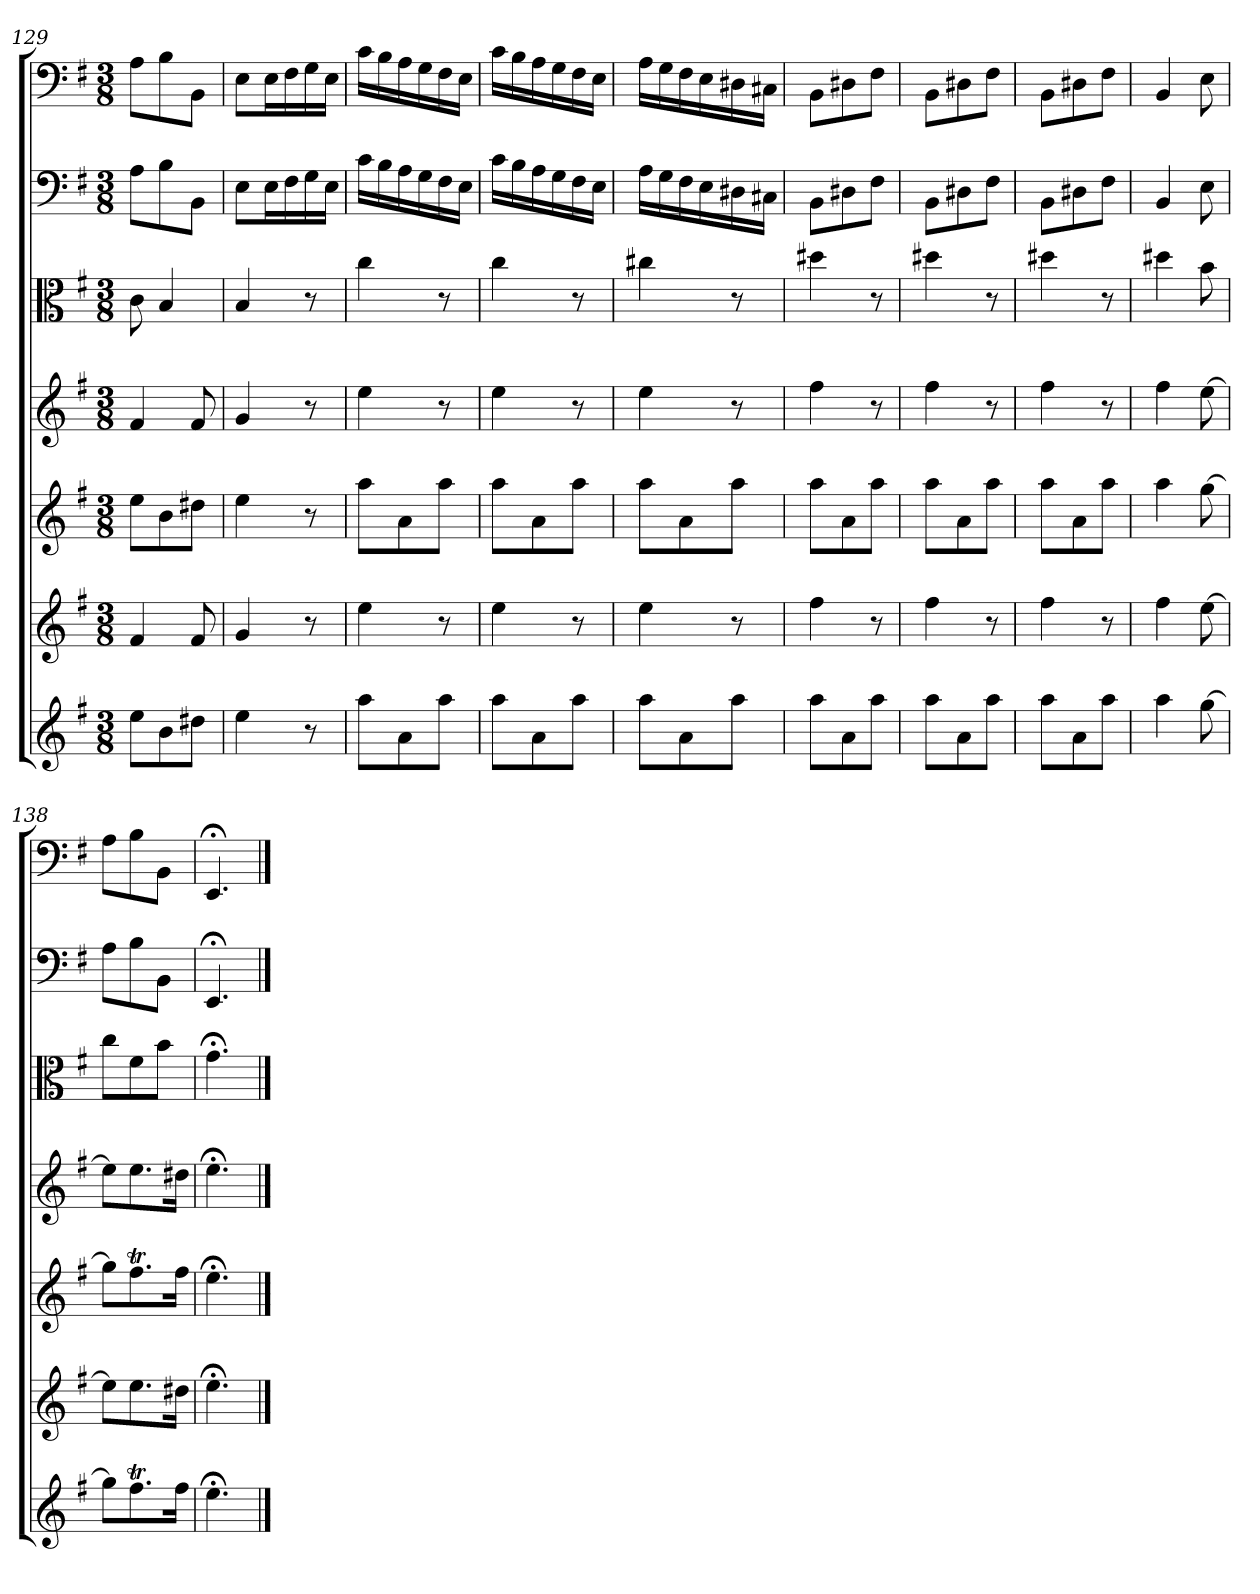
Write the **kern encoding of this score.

**kern	**kern	**kern	**kern	**kern	**kern	**kern
*part7	*part6	*part5	*part4	*part3	*part2	*part1
*staff7	*staff6	*staff5	*staff4	*staff3	*staff2	*staff1
*clefG2	*clefG2	*clefG2	*clefG2	*clefC3	*clefF4	*clefF4
*k[f#]	*k[f#]	*k[f#]	*k[f#]	*k[f#]	*k[f#]	*k[f#]
*e:	*e:	*e:	*e:	*e:	*e:	*e:
*M3/8	*M3/8	*M3/8	*M3/8	*M3/8	*M3/8	*M3/8
=129	=129	=129	=129	=129	=129	=129
8ee\L	4f#/	8ee\L	4f#/	8c\	8A\L	8A\L
8b\	.	8b\	.	4B/	8B\	8B\
8dd#X\J	8f#/	8dd#X\J	8f#/	.	8BB\J	8BB\J
=130	=130	=130	=130	=130	=130	=130
4ee\	4g/	4ee\	4g/	4B/	8E\L	8E\L
.	.	.	.	.	16E\L	16E\L
.	.	.	.	.	16F#\	16F#\
8r	8r	8r	8r	8r	16G\	16G\
.	.	.	.	.	16E\JJ	16E\JJ
=131	=131	=131	=131	=131	=131	=131
8aa\L	4ee\	8aa\L	4ee\	4cc\	16c\LL	16c\LL
.	.	.	.	.	16B\	16B\
8a\	.	8a\	.	.	16A\	16A\
.	.	.	.	.	16G\	16G\
8aa\J	8r	8aa\J	8r	8r	16F#\	16F#\
.	.	.	.	.	16E\JJ	16E\JJ
=132	=132	=132	=132	=132	=132	=132
8aa\L	4ee\	8aa\L	4ee\	4cc\	16c\LL	16c\LL
.	.	.	.	.	16B\	16B\
8a\	.	8a\	.	.	16A\	16A\
.	.	.	.	.	16G\	16G\
8aa\J	8r	8aa\J	8r	8r	16F#\	16F#\
.	.	.	.	.	16E\JJ	16E\JJ
=133	=133	=133	=133	=133	=133	=133
8aa\L	4ee\	8aa\L	4ee\	4cc#X\	16A\LL	16A\LL
.	.	.	.	.	16G\	16G\
8a\	.	8a\	.	.	16F#\	16F#\
.	.	.	.	.	16E\	16E\
8aa\J	8r	8aa\J	8r	8r	16D#X\	16D#X\
.	.	.	.	.	16C#X\JJ	16C#X\JJ
=134	=134	=134	=134	=134	=134	=134
8aa\L	4ff#\	8aa\L	4ff#\	4dd#X\	8BB\L	8BB\L
8a\	.	8a\	.	.	8D#X\	8D#X\
8aa\J	8r	8aa\J	8r	8r	8F#\J	8F#\J
=135	=135	=135	=135	=135	=135	=135
8aa\L	4ff#\	8aa\L	4ff#\	4dd#X\	8BB\L	8BB\L
8a\	.	8a\	.	.	8D#X\	8D#X\
8aa\J	8r	8aa\J	8r	8r	8F#\J	8F#\J
=136	=136	=136	=136	=136	=136	=136
8aa\L	4ff#\	8aa\L	4ff#\	4dd#X\	8BB\L	8BB\L
8a\	.	8a\	.	.	8D#X\	8D#X\
8aa\J	8r	8aa\J	8r	8r	8F#\J	8F#\J
=137	=137	=137	=137	=137	=137	=137
4aa\	4ff#\	4aa\	4ff#\	4dd#X\	4BB/	4BB/
[8gg\	[8ee\	[8gg\	[8ee\	8b\	8E\	8E\
=138	=138	=138	=138	=138	=138	=138
8gg\L]	8ee\L]	8gg\L]	8ee\L]	8cc\L	8A\L	8A\L
8.ff#t\	8.ee\	8.ff#t\	8.ee\	8f#\	8B\	8B\
.	.	.	.	8b\J	8BB\J	8BB\J
16ff#\Jk	16dd#X\Jk	16ff#\Jk	16dd#X\Jk	.	.	.
=139	=139	=139	=139	=139	=139	=139
4.ee;<\	4.ee;<\	4.ee;<\	4.ee;<\	4.g;<\	4.EE;</	4.EE;</
==	==	==	==	==	==	==
*-	*-	*-	*-	*-	*-	*-
